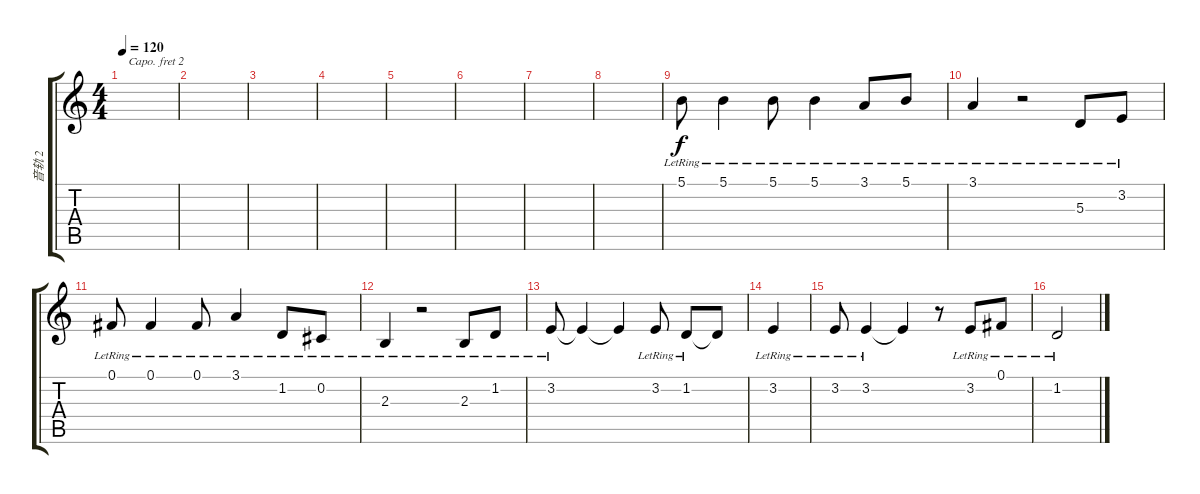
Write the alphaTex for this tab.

\track ("音轨 2" "音轨 2") {instrument electricgrandpiano}
\staff {score tabs}
\capo 2
\tuning (E4 B3 G3 D3 A2 E2) {hide}
\ts (4 4)
\tempo 120
\clef g2
\ks c
|
|
|
|
|
|
|
|
5.1{lr}.8 5.1{lr}.4 5.1{lr}.8 5.1{lr}.4 3.1{lr}.8 5.1{lr}.8 |
3.1{lr}.4 r.2 5.3{lr}.8 3.2{lr}.8 |
0.1{lr}.8 0.1{lr}.4 0.1{lr}.8 3.1{lr}.4 1.2{lr}.8 0.2{lr}.8 |
2.3{lr}.4 r.2 2.3{lr}.8 1.2{lr}.8 |
3.2{lr}.8 3.2{t}.4 3.2{t}.4 3.2{lr}.8 1.2{lr}.8 1.2{t}.8 |
3.2{lr}.4 |
3.2{lr}.8 3.2{lr}.4 3.2{t}.4 r.8 3.2{lr}.8 0.1{lr}.8 |
1.2{lr}.2
